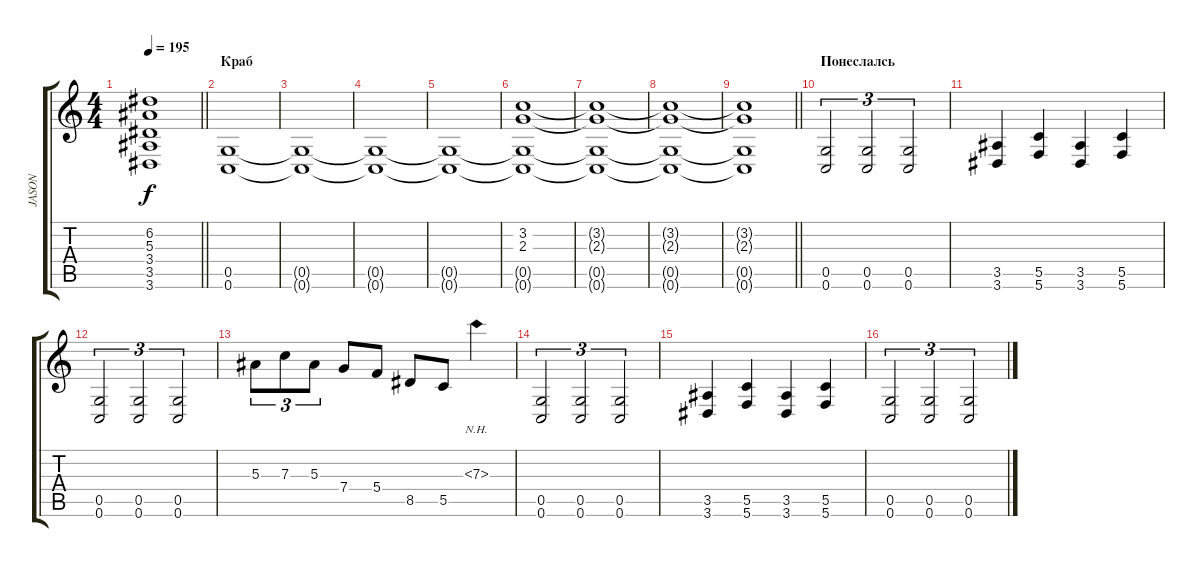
\track ("JASON" "JASON") {instrument distortionguitar}
\staff {score tabs}
\tuning (D4 A3 F3 C3 G2 C2) {hide}
\ts (4 4)
\tempo 195
\clef g2
\barLineRight lightlight
\ks c
(6.2 5.3 3.4 3.5 3.6).1{dy f} |
\section ("" "Краб")
(0.5 0.6).1 |
(0.5{t} 0.6{t}).1 |
(0.5{t} 0.6{t}).1 |
(0.5{t} 0.6{t}).1 |
(3.2 2.3 0.5{t} 0.6{t}).1 |
(3.2{t} 2.3{t} 0.5{t} 0.6{t}).1 |
(3.2{t} 2.3{t} 0.5{t} 0.6{t}).1 |
\barLineRight lightlight
(3.2{t} 2.3{t} 0.5{t} 0.6{t}).1 |
\section ("" "Понеслалсь")
(0.5 0.6).2{tu (3 2)} (0.5 0.6).2{tu (3 2)} (0.5 0.6).2{tu (3 2)} |
(3.5 3.6).4 (5.5 5.6).4 (3.5 3.6).4 (5.5 5.6).4 |
(0.5 0.6).2{tu (3 2)} (0.5 0.6).2{tu (3 2)} (0.5 0.6).2{tu (3 2)} |
5.3.8{tu (3 2)} 7.3.8{tu (3 2)} 5.3.8{tu (3 2)} 7.4.8 5.4.8 8.5.8 5.5.8 7.3{nh}.4 |
(0.5 0.6).2{tu (3 2)} (0.5 0.6).2{tu (3 2)} (0.5 0.6).2{tu (3 2)} |
(3.5 3.6).4 (5.5 5.6).4 (3.5 3.6).4 (5.5 5.6).4 |
(0.5 0.6).2{tu (3 2)} (0.5 0.6).2{tu (3 2)} (0.5 0.6).2{tu (3 2)}
